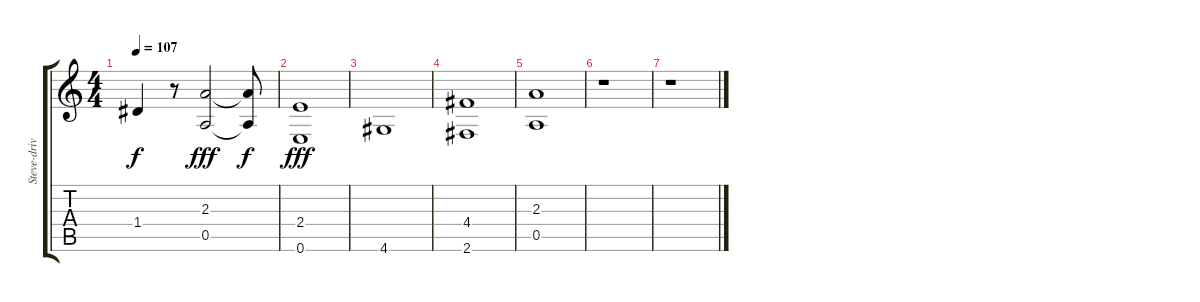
\track ("Steve-drive" "Steve-driv") {instrument distortionguitar}
\staff {score tabs}
\tuning (E4 B3 G3 D3 A2 E2) {hide}
\ts (4 4)
\tempo 107
\clef g2
\ks c
1.4{t}.4{dy f} r.8 (2.3 0.5).2{dy fff volume 7} (2.3{t} 0.5{t}).8{dy f} |
(2.4 0.6).1{dy fff volume 6} |
4.6.1{volume 4} |
(4.4 2.6).1{volume 3} |
(2.3 0.5).1{volume 2} |
r.1 |
r.1
